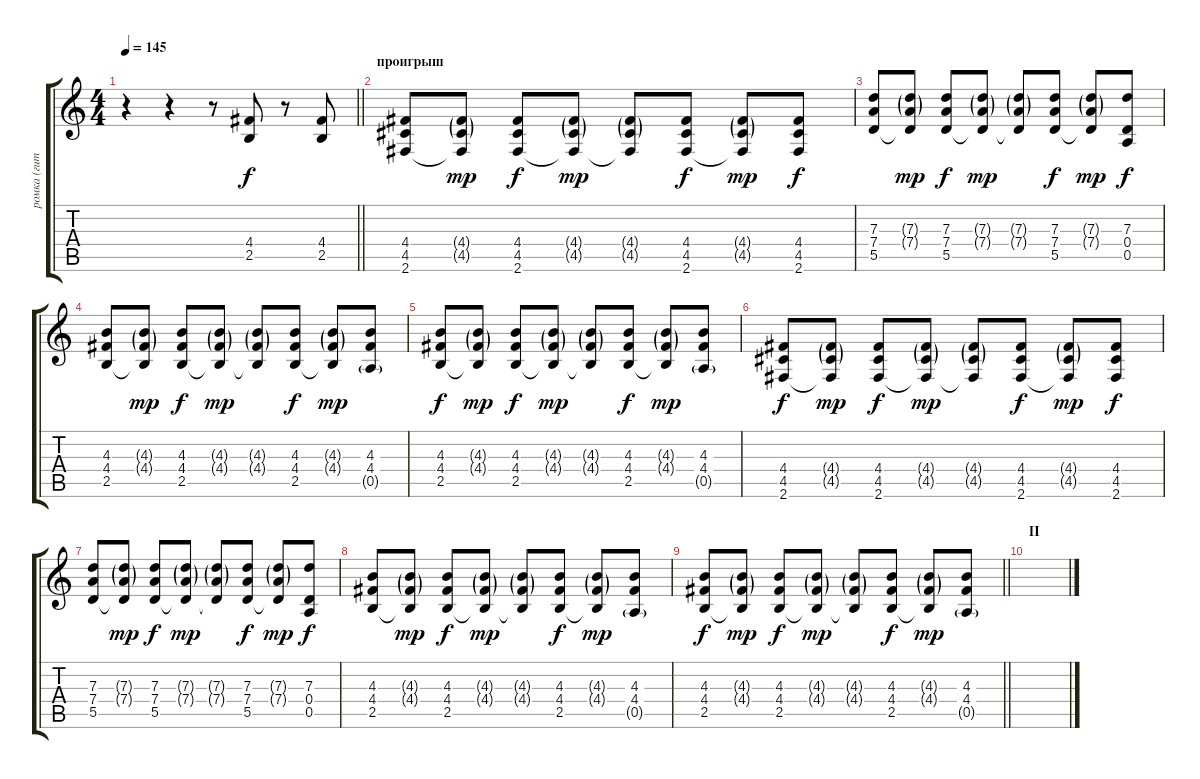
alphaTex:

\track ("ромка (гитара)" "ромка (гит") {instrument distortionguitar}
\staff {score tabs}
\tuning (E4 B3 G3 D3 A2 E2) {hide}
\ts (4 4)
\tempo 145
\clef g2
\barLineRight lightlight
\ks c
r.4{dy f} r.4 r.8 (4.4 2.5).8 r.8 (4.4 2.5).8 |
\section ("" "проигрыш")
(4.4 4.5 2.6).8 (4.4{g} 4.5{g} 2.6{t}).8{dy mp} (4.4 4.5 2.6).8{dy f} (4.4{g} 4.5{g} 2.6{t}).8{dy mp} (4.4{g} 4.5{g} 2.6{t}).8 (4.4 4.5 2.6).8{dy f} (4.4{g} 4.5{g} 2.6{t}).8{dy mp} (4.4 4.5 2.6).8{dy f} |
(7.3 7.4 5.5).8 (7.3{g} 7.4{g} 5.5{t}).8{dy mp} (7.3 7.4 5.5).8{dy f} (7.3{g} 7.4{g} 5.5{t}).8{dy mp} (7.3{g} 7.4{g} 5.5{t}).8 (7.3 7.4 5.5).8{dy f} (7.3{g} 7.4{g} 5.5{t}).8{dy mp} (7.3 0.4 0.5).8{dy f} |
(4.3 4.4 2.5).8 (4.3{g} 4.4{g} 2.5{t}).8{dy mp} (4.3 4.4 2.5).8{dy f} (4.3{g} 4.4{g} 2.5{t}).8{dy mp} (4.3{g} 4.4{g} 2.5{t}).8 (4.3 4.4 2.5).8{dy f} (4.3{g} 4.4{g} 2.5{t}).8{dy mp} (4.3 4.4 0.5{g}).8 |
(4.3 4.4 2.5).8{dy f} (4.3{g} 4.4{g} 2.5{t}).8{dy mp} (4.3 4.4 2.5).8{dy f} (4.3{g} 4.4{g} 2.5{t}).8{dy mp} (4.3{g} 4.4{g} 2.5{t}).8 (4.3 4.4 2.5).8{dy f} (4.3{g} 4.4{g} 2.5{t}).8{dy mp} (4.3 4.4 0.5{g}).8 |
(4.4 4.5 2.6).8{dy f} (4.4{g} 4.5{g} 2.6{t}).8{dy mp} (4.4 4.5 2.6).8{dy f} (4.4{g} 4.5{g} 2.6{t}).8{dy mp} (4.4{g} 4.5{g} 2.6{t}).8 (4.4 4.5 2.6).8{dy f} (4.4{g} 4.5{g} 2.6{t}).8{dy mp} (4.4 4.5 2.6).8{dy f} |
(7.3 7.4 5.5).8 (7.3{g} 7.4{g} 5.5{t}).8{dy mp} (7.3 7.4 5.5).8{dy f} (7.3{g} 7.4{g} 5.5{t}).8{dy mp} (7.3{g} 7.4{g} 5.5{t}).8 (7.3 7.4 5.5).8{dy f} (7.3{g} 7.4{g} 5.5{t}).8{dy mp} (7.3 0.4 0.5).8{dy f} |
(4.3 4.4 2.5).8 (4.3{g} 4.4{g} 2.5{t}).8{dy mp} (4.3 4.4 2.5).8{dy f} (4.3{g} 4.4{g} 2.5{t}).8{dy mp} (4.3{g} 4.4{g} 2.5{t}).8 (4.3 4.4 2.5).8{dy f} (4.3{g} 4.4{g} 2.5{t}).8{dy mp} (4.3 4.4 0.5{g}).8 |
\barLineRight lightlight
(4.3 4.4 2.5).8{dy f} (4.3{g} 4.4{g} 2.5{t}).8{dy mp} (4.3 4.4 2.5).8{dy f} (4.3{g} 4.4{g} 2.5{t}).8{dy mp} (4.3{g} 4.4{g} 2.5{t}).8 (4.3 4.4 2.5).8{dy f} (4.3{g} 4.4{g} 2.5{t}).8{dy mp} (4.3 4.4 0.5{g}).8 |
\section ("" "II")
